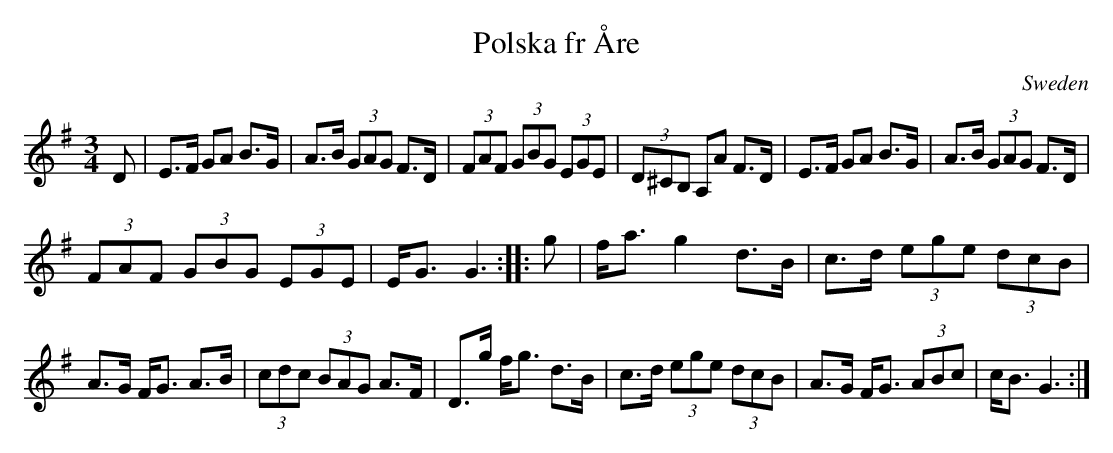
X:1
T:Polska fr Åre
M:3/4
O:Sweden
K:G
D|\
E>F GA B>G|A>B (3GAG F>D| \
(3FAF (3GBG (3EGE| (3D^CB, A,A F>D|\
E>F GA B>G|A>B (3GAG F>D|
(3FAF (3GBG (3EGE|E<G G3 ::\
g|\
f<a g2 d>B|c>d (3ege (3dcB |
A>G F<G A>B |(3cdc (3BAG A>F |\
D>g f<g d>B|c>d (3ege (3dcB|\
A>G F<G (3ABc |c<B G3:|
